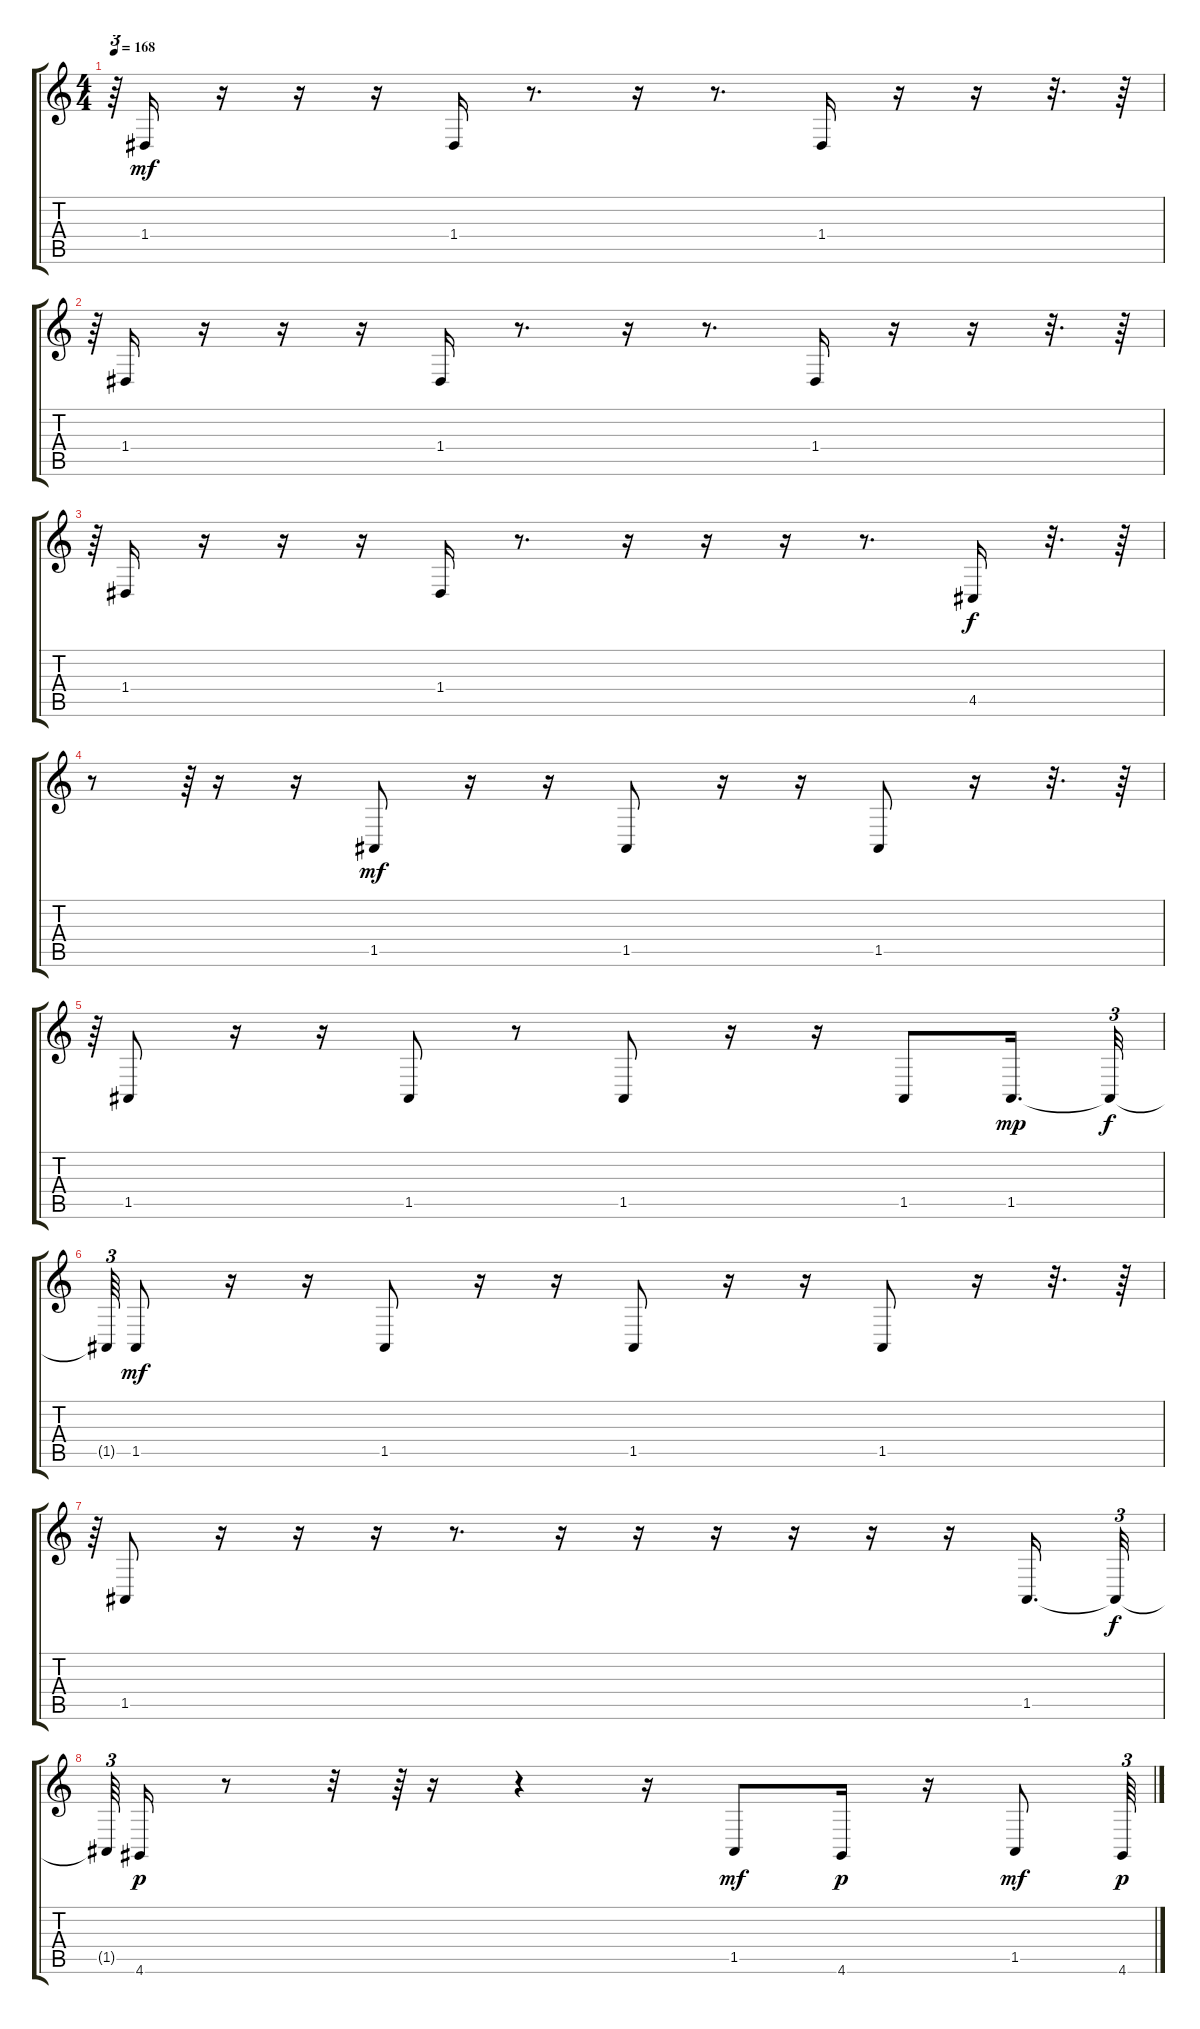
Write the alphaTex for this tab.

\track "" {instrument acousticgrandpiano}
\staff {score tabs}
\tuning (E4 B3 G3 D3 A2 E2) {hide}
\ts (4 4)
\tempo 168
\clef g2
\ks c
r.64{tu (3 2) dy mf} 1.4.16 r.16 r.16 r.16 1.4.16 r.8{d} r.16 r.8{d} 1.4.16 r.16 r.16 r.32{d} r.64 |
r.64{tu (3 2)} 1.4.16 r.16 r.16 r.16 1.4.16 r.8{d} r.16 r.8{d} 1.4.16 r.16 r.16 r.32{d} r.64 |
r.64{tu (3 2)} 1.4.16 r.16 r.16 r.16 1.4.16 r.8{d} r.16 r.16 r.16 r.8{d} 4.5.16{dy f} r.32{d} r.64 |
r.8 r.64{tu (3 2)} r.16 r.16 1.5.8{dy mf} r.16 r.16 1.5.8 r.16 r.16 1.5.8 r.16 r.32{d} r.64 |
r.64{tu (3 2)} 1.5.8 r.16 r.16 1.5.8 r.8 1.5.8 r.16 r.16 1.5.8 1.5.16{d dy mp} 1.5{t}.32{tu (3 2) dy f} |
1.5{t}.64{tu (3 2)} 1.5.8{dy mf} r.16 r.16 1.5.8 r.16 r.16 1.5.8 r.16 r.16 1.5.8 r.16 r.32{d} r.64 |
r.64{tu (3 2)} 1.5.8 r.16 r.16 r.16 r.8{d} r.16 r.16 r.16 r.16 r.16 r.16 1.5.16{d} 1.5{t}.32{tu (3 2) dy f} |
1.5{t}.64{tu (3 2)} 4.6.16{dy p} r.8 r.32 r.64{tu (3 2)} r.16 r.4 r.16 1.5.8{dy mf} 4.6.16{dy p} r.16 1.5.8{dy mf} 4.6.64{tu (3 2) dy p}
